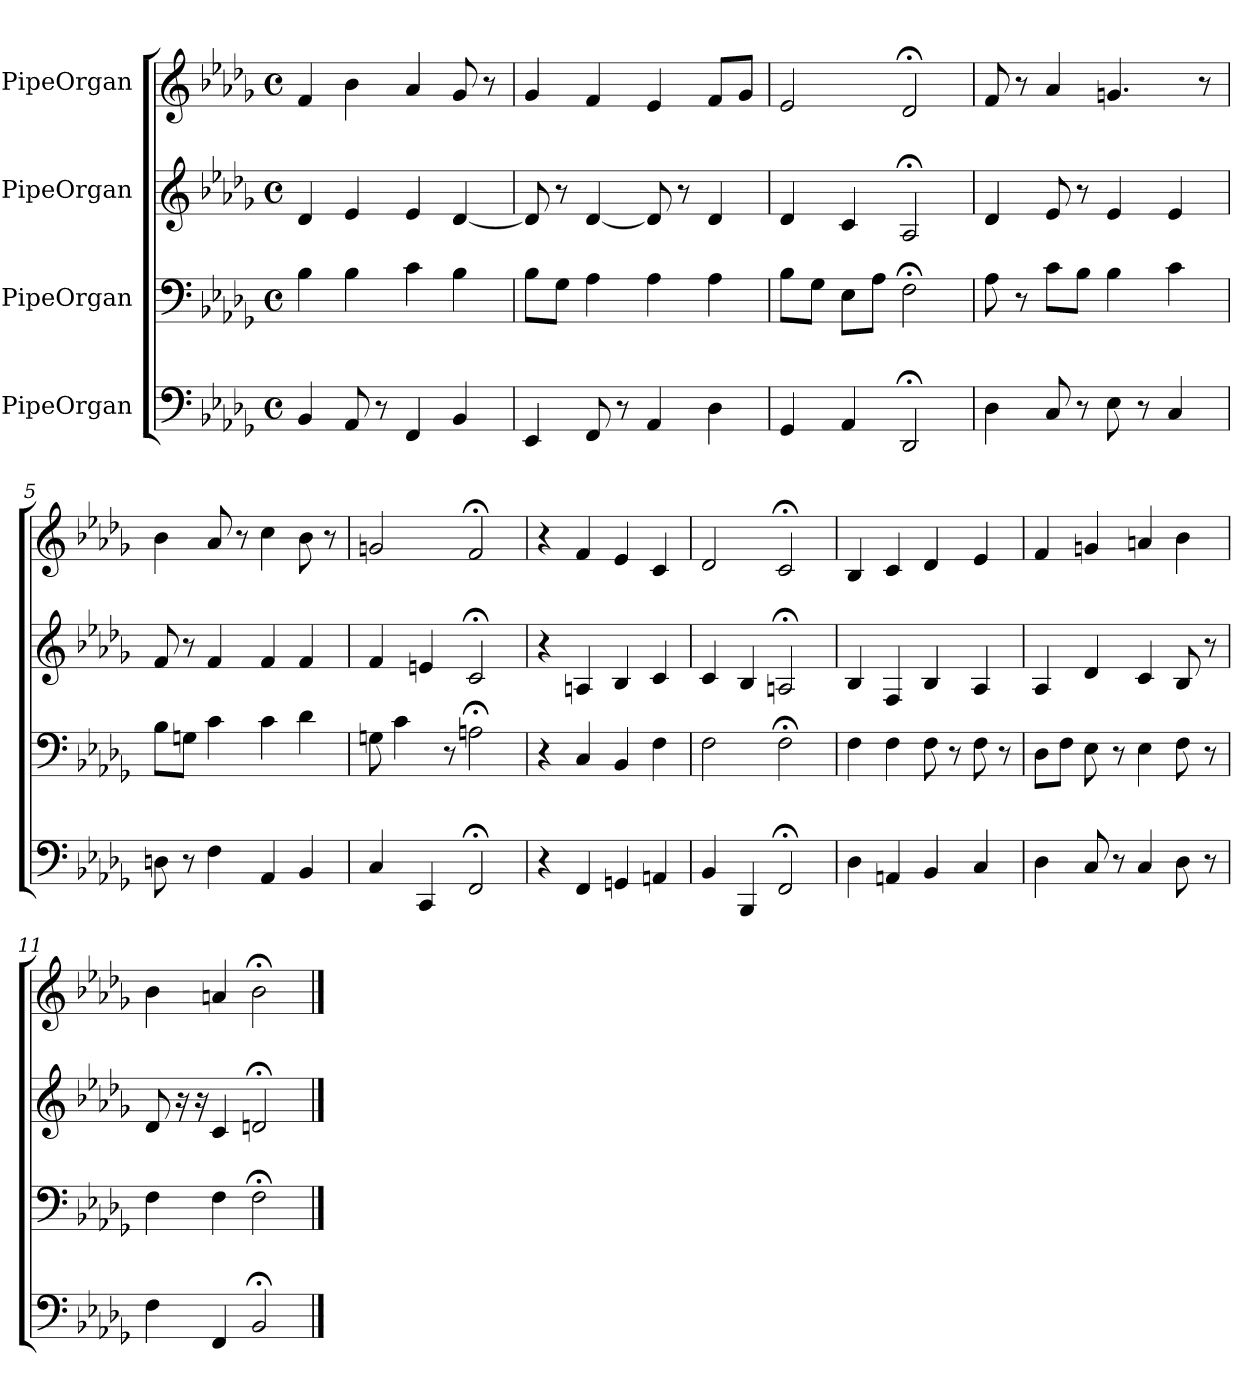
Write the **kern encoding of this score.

**kern	**kern	**kern	**kern
*part4	*part3	*part2	*part1
*staff4	*staff3	*staff2	*staff1
*I"PipeOrgan	*I"PipeOrgan	*I"PipeOrgan	*I"PipeOrgan
*clefF4	*clefF4	*clefG2	*clefG2
*k[b-e-a-d-g-]	*k[b-e-a-d-g-]	*k[b-e-a-d-g-]	*k[b-e-a-d-g-]
*b-:	*b-:	*b-:	*b-:
*M4/4	*M4/4	*M4/4	*M4/4
*met(c)	*met(c)	*met(c)	*met(c)
*MM60	*MM60	*MM60	*MM60
=1	=1	=1	=1
4BB-	4B-	4d-	4f
8AA-	4B-	4e-	4b-
8r	.	.	.
4FF	4c	4e-	4a-
4BB-	4B-	[4d-	8g-
.	.	.	8r
=2	=2	=2	=2
4EE-	8B-\L	8d-]	4g-
.	8G-\J	8r	.
8FF	4A-	[4d-	4f
8r	.	.	.
4AA-	4A-	8d-]	4e-
.	.	8r	.
4D-	4A-	4d-	8f/L
.	.	.	8g-/J
=3	=3	=3	=3
4GG-	8B-\L	4d-	2e-
.	8G-\J	.	.
4AA-	8E-\L	4c	.
.	8A-\J	.	.
2DD-;<	2F;<	2A-;<	2d-;<
=4	=4	=4	=4
4D-	8A-	4d-	8f
.	8r	.	8r
8C	8c\L	8e-	4a-
8r	8B-\J	8r	.
8E-	4B-	4e-	4.gn
8r	.	.	.
4C	4c	4e-	.
.	.	.	8r
=5	=5	=5	=5
8Dn	8B-\L	8f	4b-
8r	8Gn\J	8r	.
4F	4c	4f	8a-
.	.	.	8r
4AA-	4c	4f	4cc
4BB-	4d-	4f	8b-
.	.	.	8r
=6	=6	=6	=6
4C	8Gn	4f	2gn
.	4c	.	.
4CC	.	4en	.
.	8r	.	.
2FF;<	2An;<	2c;<	2f;<
=7	=7	=7	=7
4r	4r	4r	4r
4FF	4C	4An	4f
4GGn	4BB-	4B-	4e-
4AAn	4F	4c	4c
=8	=8	=8	=8
4BB-	2F	4c	2d-
4BBB-	.	4B-	.
2FF;<	2F;<	2An;<	2c;<
=9	=9	=9	=9
4D-	4F	4B-	4B-
4AAn	4F	4F	4c
4BB-	8F	4B-	4d-
.	8r	.	.
4C	8F	4A-	4e-
.	8r	.	.
=10	=10	=10	=10
4D-	8D-\L	4A-	4f
.	8F\J	.	.
8C	8E-	4d-	4gn
8r	8r	.	.
4C	4E-	4c	4an
8D-	8F	8B-	4b-
8r	8r	8r	.
=11	=11	=11	=11
4F	4F	8d-	4b-
.	.	16r	.
.	.	16r	.
4FF	4F	4c	4an
2BB-;<	2F;<	2dn;<	2b-;<
==	==	==	==
*-	*-	*-	*-
